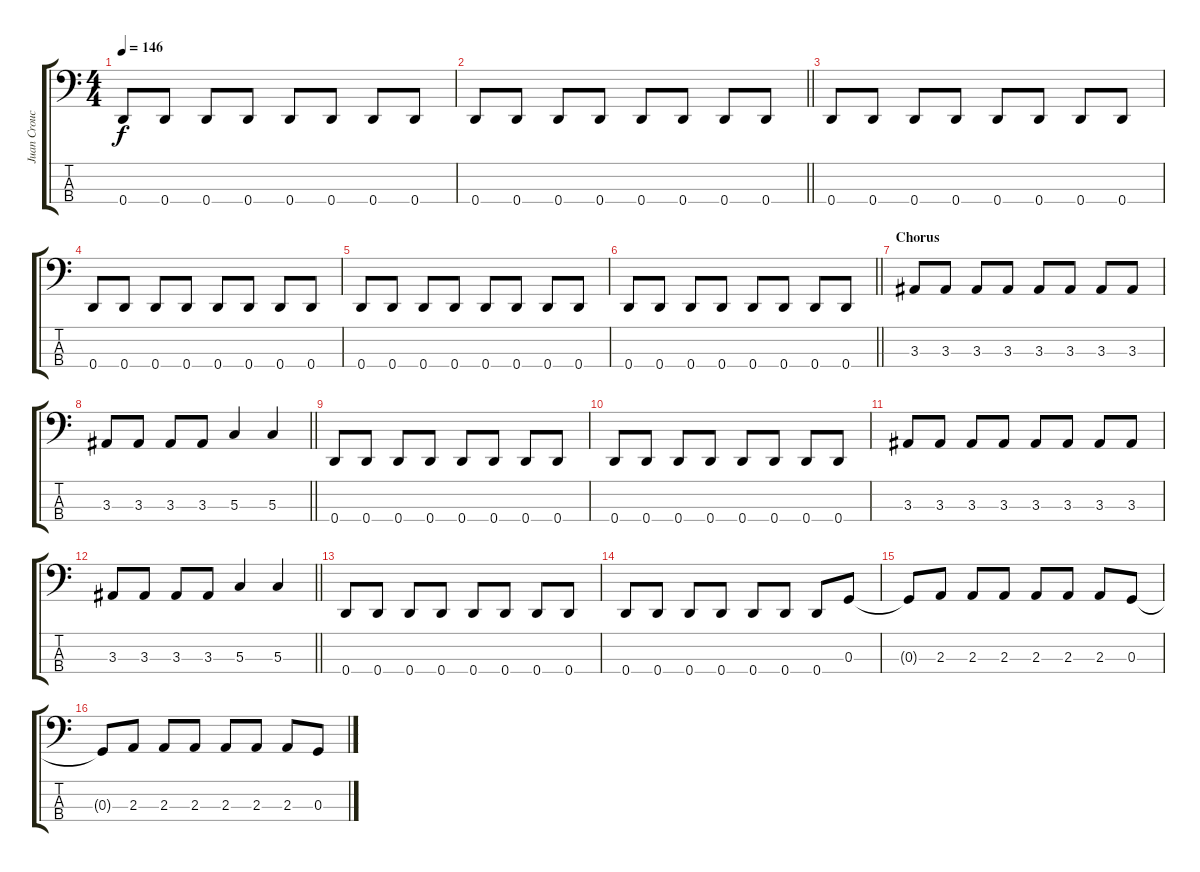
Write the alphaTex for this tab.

\track ("Juan Croucier - Bass" "Juan Crouc") {instrument electricbasspick}
\staff {score tabs}
\tuning (F2 C2 G1 D1) {hide}
\ts (4 4)
\tempo 146
\clef f4
\ks c
0.4.8{dy f} 0.4.8 0.4.8 0.4.8 0.4.8 0.4.8 0.4.8 0.4.8 |
\barLineRight lightlight
0.4.8 0.4.8 0.4.8 0.4.8 0.4.8 0.4.8 0.4.8 0.4.8 |
0.4.8 0.4.8 0.4.8 0.4.8 0.4.8 0.4.8 0.4.8 0.4.8 |
0.4.8 0.4.8 0.4.8 0.4.8 0.4.8 0.4.8 0.4.8 0.4.8 |
0.4.8 0.4.8 0.4.8 0.4.8 0.4.8 0.4.8 0.4.8 0.4.8 |
\barLineRight lightlight
0.4.8 0.4.8 0.4.8 0.4.8 0.4.8 0.4.8 0.4.8 0.4.8 |
\section ("" "Chorus")
3.3.8 3.3.8 3.3.8 3.3.8 3.3.8 3.3.8 3.3.8 3.3.8 |
\barLineRight lightlight
3.3.8 3.3.8 3.3.8 3.3.8 5.3.4 5.3.4 |
\section ("" "")
0.4.8 0.4.8 0.4.8 0.4.8 0.4.8 0.4.8 0.4.8 0.4.8 |
0.4.8 0.4.8 0.4.8 0.4.8 0.4.8 0.4.8 0.4.8 0.4.8 |
3.3.8 3.3.8 3.3.8 3.3.8 3.3.8 3.3.8 3.3.8 3.3.8 |
\barLineRight lightlight
3.3.8 3.3.8 3.3.8 3.3.8 5.3.4 5.3.4 |
0.4.8 0.4.8 0.4.8 0.4.8 0.4.8 0.4.8 0.4.8 0.4.8 |
0.4.8 0.4.8 0.4.8 0.4.8 0.4.8 0.4.8 0.4.8 0.3.8 |
0.3{t}.8 2.3.8 2.3.8 2.3.8 2.3.8 2.3.8 2.3.8 0.3.8 |
0.3{t}.8 2.3.8 2.3.8 2.3.8 2.3.8 2.3.8 2.3.8 0.3.8
